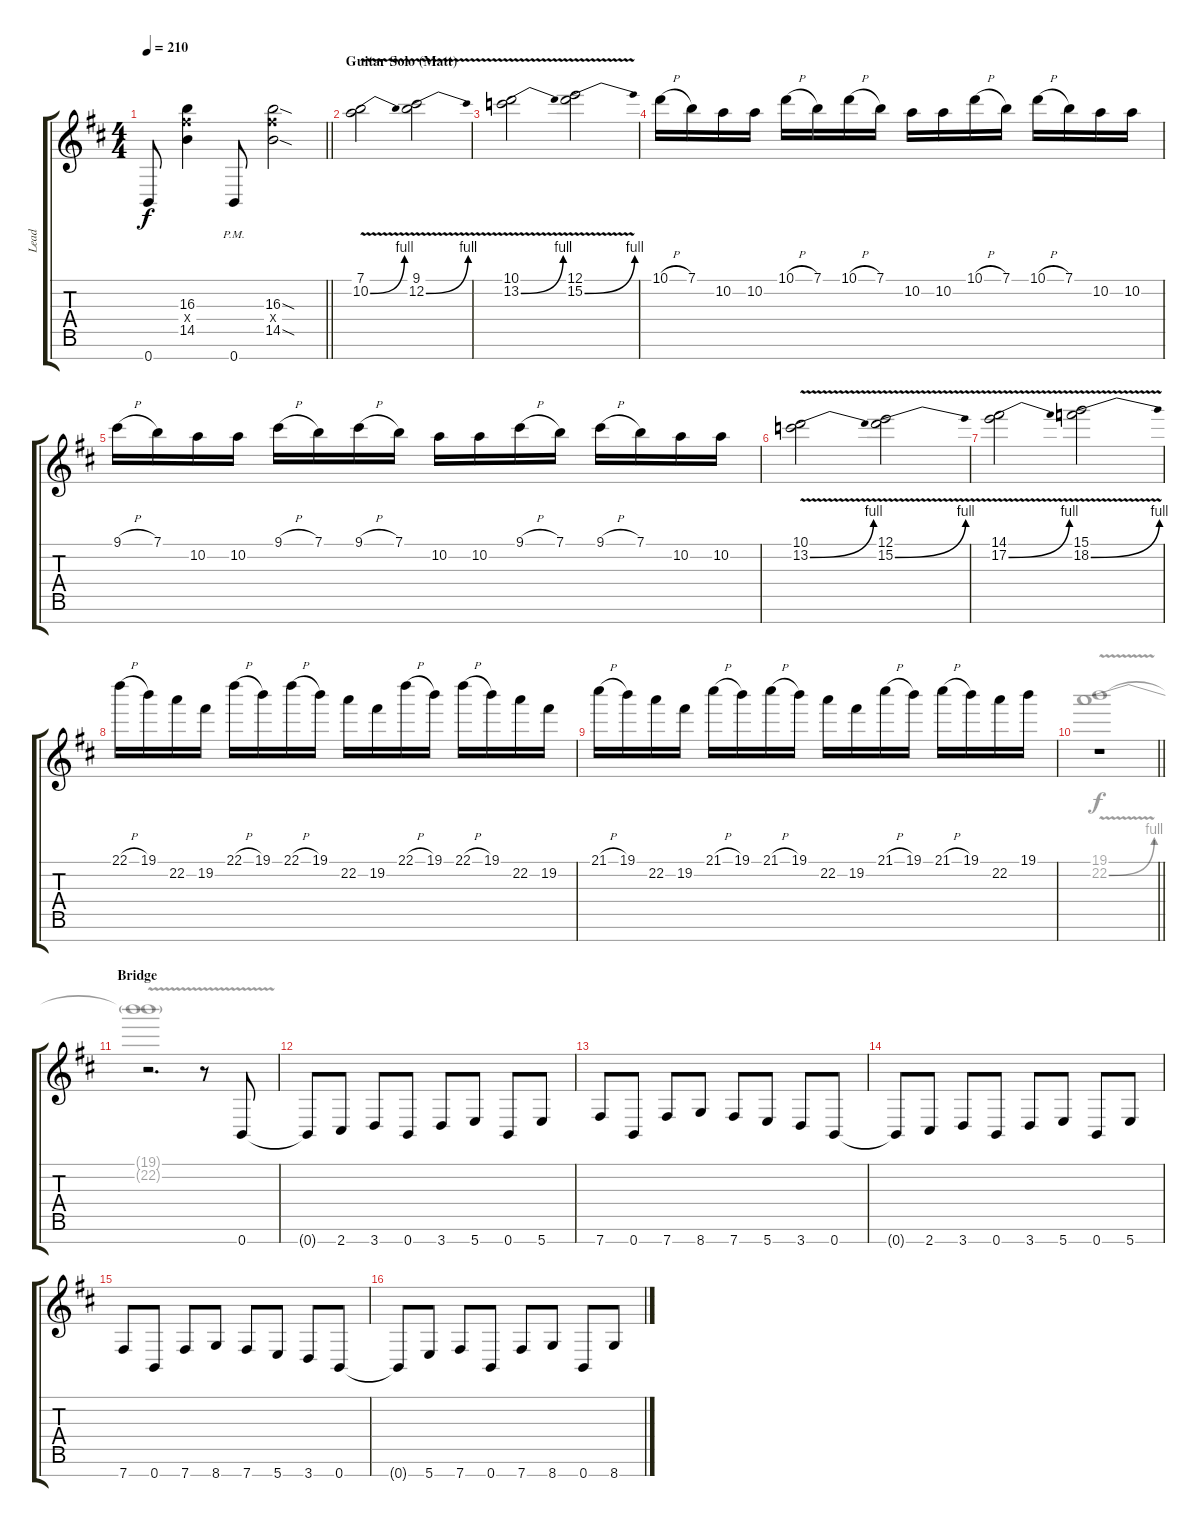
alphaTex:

\track ("Lead" "Lead") {instrument distortionguitar}
\staff {score tabs}
\tuning (E4 B3 G3 D3 A2 E2 B1) {hide}
\voice
\ts (4 4)
\tempo 210
\clef g2
\barLineRight lightlight
\ks d
0.7{t}.8{dy f} (16.3 16.4{x} 14.5).4 0.7{pm}.8 (16.3{sod} 16.4{x} 14.5{sod}).2 |
\section ("" "Guitar Solo (Matt)")
(7.1 10.2{be (bend 0 0 60 4) v}).2 (9.1 12.2{be (bend 0 0 60 4) v}).2 |
(10.1 13.2{be (bend 0 0 60 4) v}).2 (12.1 15.2{be (bend 0 0 60 4) v}).2 |
10.1{h}.16 7.1.16 10.2.16 10.2.16 10.1{h}.16 7.1.16 10.1{h}.16 7.1.16 10.2.16 10.2.16 10.1{h}.16 7.1.16 10.1{h}.16 7.1.16 10.2.16 10.2.16 |
9.1{h}.16 7.1.16 10.2.16 10.2.16 9.1{h}.16 7.1.16 9.1{h}.16 7.1.16 10.2.16 10.2.16 9.1{h}.16 7.1.16 9.1{h}.16 7.1.16 10.2.16 10.2.16 |
(10.1 13.2{be (bend 0 0 60 4) v}).2 (12.1 15.2{be (bend 0 0 60 4) v}).2 |
(14.1 17.2{be (bend 0 0 60 4) v}).2 (15.1 18.2{be (bend 0 0 60 4) v}).2 |
22.1{h}.16 19.1.16 22.2.16 19.2.16 22.1{h}.16 19.1.16 22.1{h}.16 19.1.16 22.2.16 19.2.16 22.1{h}.16 19.1.16 22.1{h}.16 19.1.16 22.2.16 19.2.16 |
21.1{h}.16 19.1.16 22.2.16 19.2.16 21.1{h}.16 19.1.16 21.1{h}.16 19.1.16 22.2.16 19.2.16 21.1{h}.16 19.1.16 21.1{h}.16 19.1.16 22.2.16 19.1.16 |
\barLineRight lightlight
r.1 |
\section ("" "Bridge")
r.2{d} r.8 0.7.8 |
0.7{t}.8 2.7.8 3.7.8 0.7.8 3.7.8 5.7.8 0.7.8 5.7.8 |
7.7.8 0.7.8 7.7.8 8.7.8 7.7.8 5.7.8 3.7.8 0.7.8 |
0.7{t}.8 2.7.8 3.7.8 0.7.8 3.7.8 5.7.8 0.7.8 5.7.8 |
7.7.8 0.7.8 7.7.8 8.7.8 7.7.8 5.7.8 3.7.8 0.7.8 |
0.7{t}.8 5.7.8 7.7.8 0.7.8 7.7.8 8.7.8 0.7.8 8.7.8
\voice
\clef g2
\ottava regular
\simile none
\barLineRight lightlight
\ks d
|
|
|
|
|
|
|
|
|
\barLineRight lightlight
(19.1 22.2{be (bend 0 0 60 4) v}).1 |
(19.1{t} 22.2{t}).1 |
|
|
|
|
